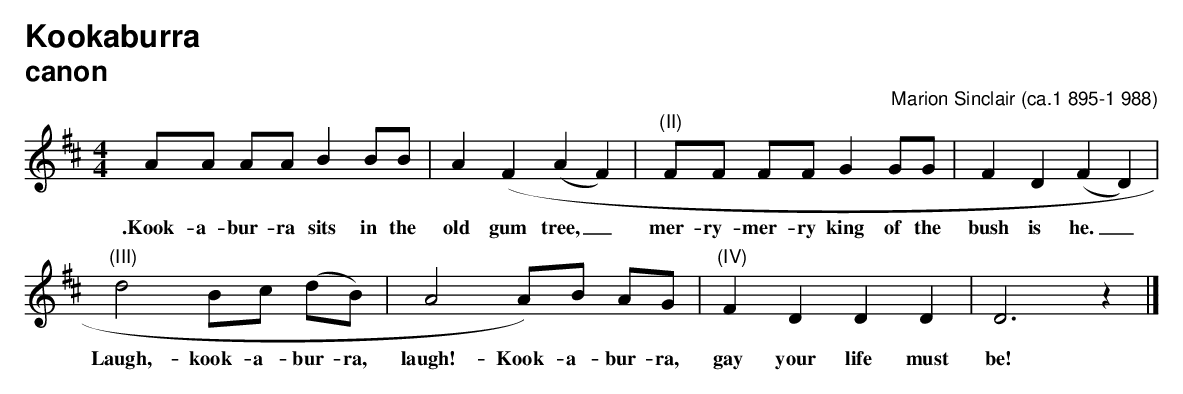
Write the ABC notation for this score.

X:1
T:Kookaburra
T:canon
C:Marion Sinclair (ca.1 895-1 988)
L:1/8
M:4/4
K:D
AA AA B2 BB | A2 (F2 (A2 F2) | "(II)"FF FF G2 GG | F2 D2 (F2 D2) |$ "(III)"d4 Bc (dB) | A4 A)B AG |
w: .Kook- a- bur- ra sits in the|old gum tree, _|mer- ry- mer- ry king of the|bush is he. _|Laugh,- kook- a- bur- ra,|laugh!- Kook- a- bur- ra,|
"(IV)"F2 D2 D2 D2 | D6 z2 |]
w: gay your life must|be!|
